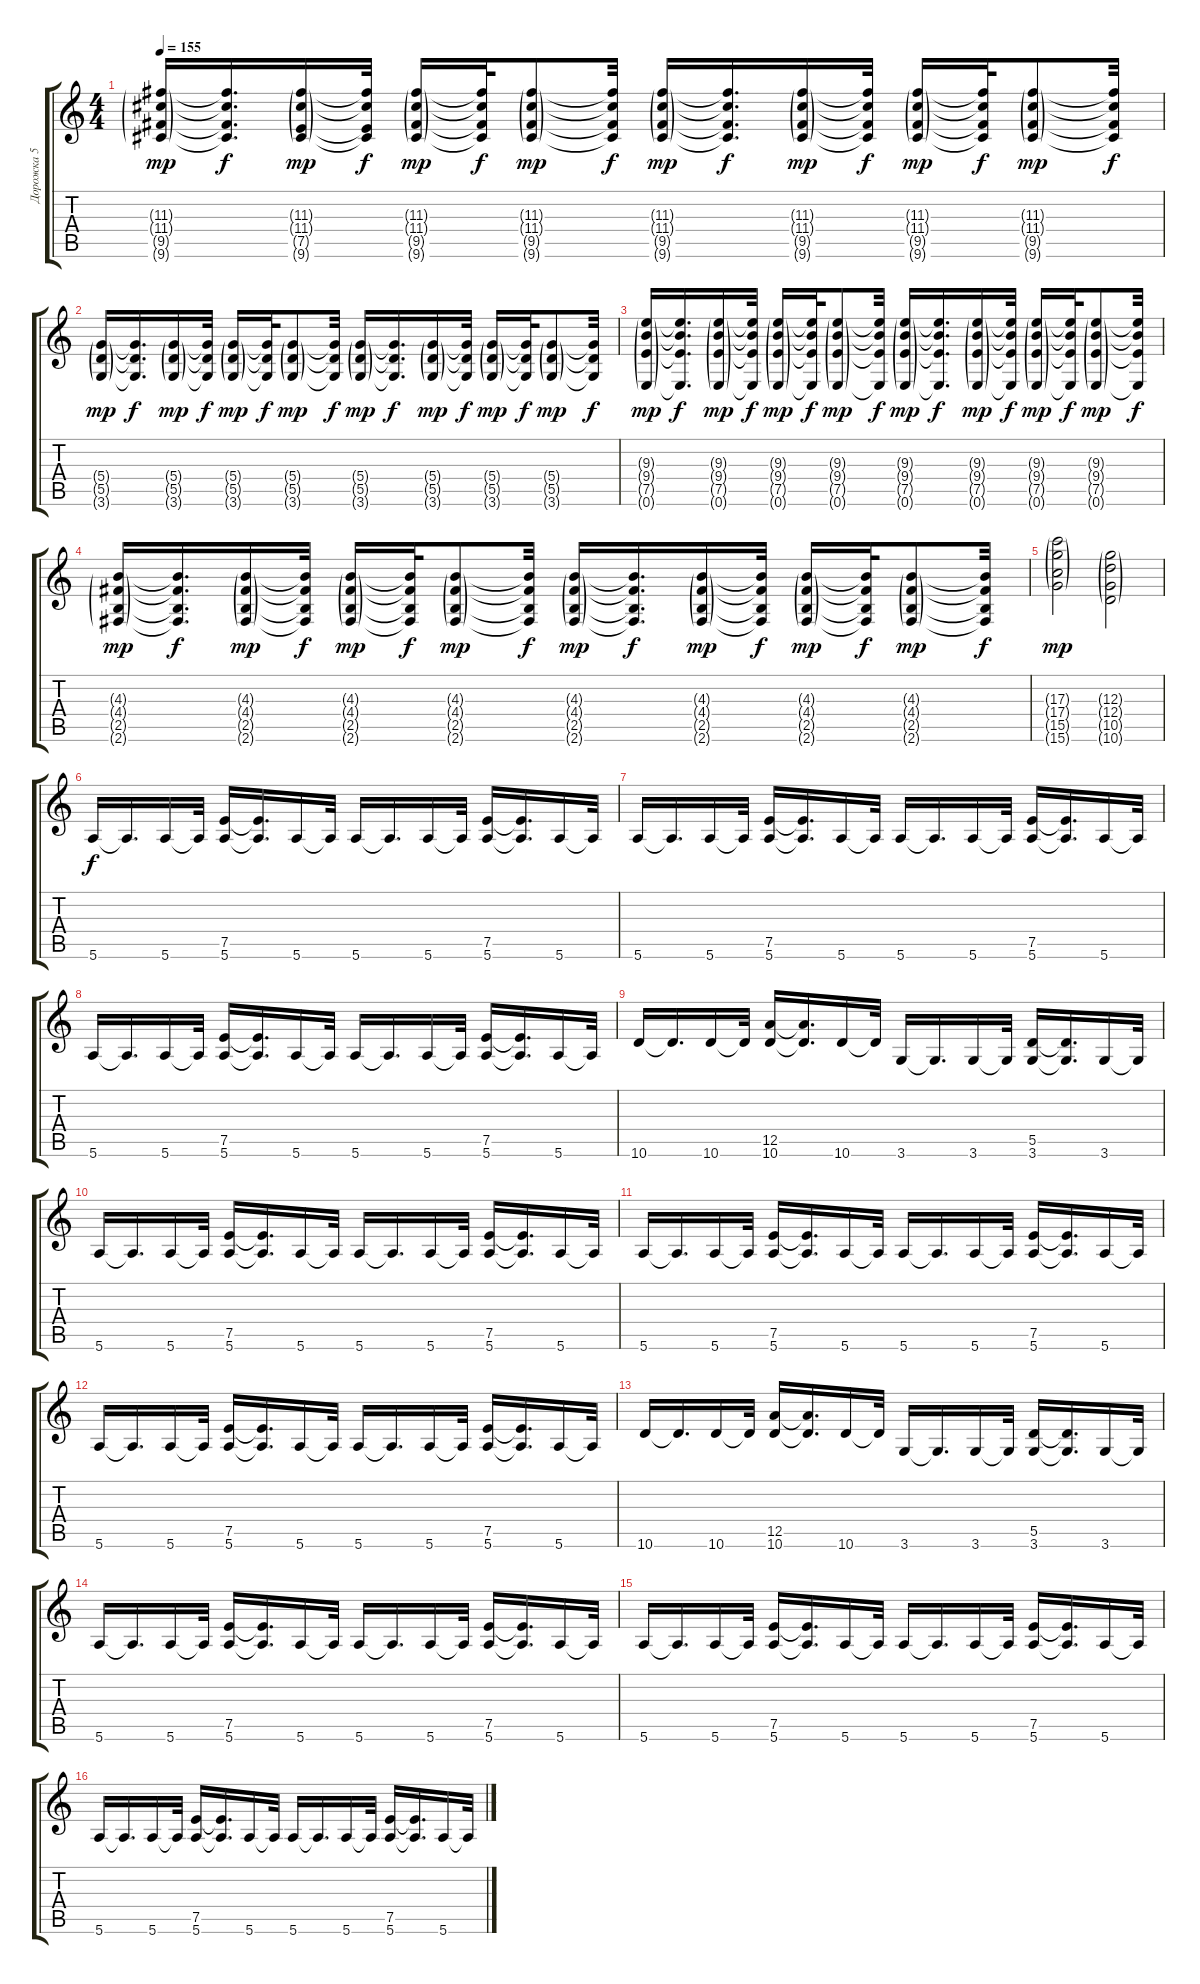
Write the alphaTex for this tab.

\track ("Дорожка 5" "Дорожка 5") {instrument overdrivenguitar}
\staff {score tabs}
\tuning (E4 B3 G3 D3 A2 E2) {hide}
\ts (4 4)
\tempo 155
\clef g2
\ks c
(11.3{g} 11.4{g} 9.5{g} 9.6{g}).16{dy mp} (11.3{t} 11.4{t} 9.5{t} 9.6{t}).16{d dy f} (11.3{g} 11.4{g} 7.5{g} 9.6{g}).16{dy mp} (11.3{t} 11.4{t} 7.5{t} 9.6{t}).32{dy f} (11.3{g} 11.4{g} 9.5{g} 9.6{g}).16{dy mp} (11.3{t} 11.4{t} 9.5{t} 9.6{t}).32{dy f} (11.3{g} 11.4{g} 9.5{g} 9.6{g}).8{dy mp} (11.3{t} 11.4{t} 9.5{t} 9.6{t}).32{dy f} (11.3{g} 11.4{g} 9.5{g} 9.6{g}).16{dy mp} (11.3{t} 11.4{t} 9.5{t} 9.6{t}).16{d dy f} (11.3{g} 11.4{g} 9.5{g} 9.6{g}).16{dy mp} (11.3{t} 11.4{t} 9.5{t} 9.6{t}).32{dy f} (11.3{g} 11.4{g} 9.5{g} 9.6{g}).16{dy mp} (11.3{t} 11.4{t} 9.5{t} 9.6{t}).32{dy f} (11.3{g} 11.4{g} 9.5{g} 9.6{g}).8{dy mp} (11.3{t} 11.4{t} 9.5{t} 9.6{t}).32{dy f} |
(5.4{g} 5.5{g} 3.6{g}).16{dy mp} (5.4{t} 5.5{t} 3.6{t}).16{d dy f} (5.4{g} 5.5{g} 3.6{g}).16{dy mp} (5.4{t} 5.5{t} 3.6{t}).32{dy f} (5.4{g} 5.5{g} 3.6{g}).16{dy mp} (5.4{t} 5.5{t} 3.6{t}).32{dy f} (5.4{g} 5.5{g} 3.6{g}).8{dy mp} (5.4{t} 5.5{t} 3.6{t}).32{dy f} (5.4{g} 5.5{g} 3.6{g}).16{dy mp} (5.4{t} 5.5{t} 3.6{t}).16{d dy f} (5.4{g} 5.5{g} 3.6{g}).16{dy mp} (5.4{t} 5.5{t} 3.6{t}).32{dy f} (5.4{g} 5.5{g} 3.6{g}).16{dy mp} (5.4{t} 5.5{t} 3.6{t}).32{dy f} (5.4{g} 5.5{g} 3.6{g}).8{dy mp} (5.4{t} 5.5{t} 3.6{t}).32{dy f} |
(9.3{g} 9.4{g} 7.5{g} 0.6{g}).16{dy mp} (9.3{t} 9.4{t} 7.5{t} 0.6{t}).16{d dy f} (9.3{g} 9.4{g} 7.5{g} 0.6{g}).16{dy mp} (9.3{t} 9.4{t} 7.5{t} 0.6{t}).32{dy f} (9.3{g} 9.4{g} 7.5{g} 0.6{g}).16{dy mp} (9.3{t} 9.4{t} 7.5{t} 0.6{t}).32{dy f} (9.3{g} 9.4{g} 7.5{g} 0.6{g}).8{dy mp} (9.3{t} 9.4{t} 7.5{t} 0.6{t}).32{dy f} (9.3{g} 9.4{g} 7.5{g} 0.6{g}).16{dy mp} (9.3{t} 9.4{t} 7.5{t} 0.6{t}).16{d dy f} (9.3{g} 9.4{g} 7.5{g} 0.6{g}).16{dy mp} (9.3{t} 9.4{t} 7.5{t} 0.6{t}).32{dy f} (9.3{g} 9.4{g} 7.5{g} 0.6{g}).16{dy mp} (9.3{t} 9.4{t} 7.5{t} 0.6{t}).32{dy f} (9.3{g} 9.4{g} 7.5{g} 0.6{g}).8{dy mp} (9.3{t} 9.4{t} 7.5{t} 0.6{t}).32{dy f} |
(4.3{g} 4.4{g} 2.5{g} 2.6{g}).16{dy mp} (4.3{t} 4.4{t} 2.5{t} 2.6{t}).16{d dy f} (4.3{g} 4.4{g} 2.5{g} 2.6{g}).16{dy mp} (4.3{t} 4.4{t} 2.5{t} 2.6{t}).32{dy f} (4.3{g} 4.4{g} 2.5{g} 2.6{g}).16{dy mp} (4.3{t} 4.4{t} 2.5{t} 2.6{t}).32{dy f} (4.3{g} 4.4{g} 2.5{g} 2.6{g}).8{dy mp} (4.3{t} 4.4{t} 2.5{t} 2.6{t}).32{dy f} (4.3{g} 4.4{g} 2.5{g} 2.6{g}).16{dy mp} (4.3{t} 4.4{t} 2.5{t} 2.6{t}).16{d dy f} (4.3{g} 4.4{g} 2.5{g} 2.6{g}).16{dy mp} (4.3{t} 4.4{t} 2.5{t} 2.6{t}).32{dy f} (4.3{g} 4.4{g} 2.5{g} 2.6{g}).16{dy mp} (4.3{t} 4.4{t} 2.5{t} 2.6{t}).32{dy f} (4.3{g} 4.4{g} 2.5{g} 2.6{g}).8{dy mp} (4.3{t} 4.4{t} 2.5{t} 2.6{t}).32{dy f} |
(17.3{g} 17.4{g} 15.5{g} 15.6{g}).2{dy mp} (12.3{g} 12.4{g} 10.5{g} 10.6{g}).2 |
5.6.16{dy f} 5.6{t}.16{d} 5.6.16 5.6{t}.32 (7.5 5.6).16 (7.5{t} 5.6{t}).16{d} 5.6.16 5.6{t}.32 5.6.16 5.6{t}.16{d} 5.6.16 5.6{t}.32 (7.5 5.6).16 (7.5{t} 5.6{t}).16{d} 5.6.16 5.6{t}.32 |
5.6.16 5.6{t}.16{d} 5.6.16 5.6{t}.32 (7.5 5.6).16 (7.5{t} 5.6{t}).16{d} 5.6.16 5.6{t}.32 5.6.16 5.6{t}.16{d} 5.6.16 5.6{t}.32 (7.5 5.6).16 (7.5{t} 5.6{t}).16{d} 5.6.16 5.6{t}.32 |
5.6.16 5.6{t}.16{d} 5.6.16 5.6{t}.32 (7.5 5.6).16 (7.5{t} 5.6{t}).16{d} 5.6.16 5.6{t}.32 5.6.16 5.6{t}.16{d} 5.6.16 5.6{t}.32 (7.5 5.6).16 (7.5{t} 5.6{t}).16{d} 5.6.16 5.6{t}.32 |
10.6.16 10.6{t}.16{d} 10.6.16 10.6{t}.32 (12.5 10.6).16 (12.5{t} 10.6{t}).16{d} 10.6.16 10.6{t}.32 3.6.16 3.6{t}.16{d} 3.6.16 3.6{t}.32 (5.5 3.6).16 (5.5{t} 3.6{t}).16{d} 3.6.16 3.6{t}.32 |
5.6.16 5.6{t}.16{d} 5.6.16 5.6{t}.32 (7.5 5.6).16 (7.5{t} 5.6{t}).16{d} 5.6.16 5.6{t}.32 5.6.16 5.6{t}.16{d} 5.6.16 5.6{t}.32 (7.5 5.6).16 (7.5{t} 5.6{t}).16{d} 5.6.16 5.6{t}.32 |
5.6.16 5.6{t}.16{d} 5.6.16 5.6{t}.32 (7.5 5.6).16 (7.5{t} 5.6{t}).16{d} 5.6.16 5.6{t}.32 5.6.16 5.6{t}.16{d} 5.6.16 5.6{t}.32 (7.5 5.6).16 (7.5{t} 5.6{t}).16{d} 5.6.16 5.6{t}.32 |
5.6.16 5.6{t}.16{d} 5.6.16 5.6{t}.32 (7.5 5.6).16 (7.5{t} 5.6{t}).16{d} 5.6.16 5.6{t}.32 5.6.16 5.6{t}.16{d} 5.6.16 5.6{t}.32 (7.5 5.6).16 (7.5{t} 5.6{t}).16{d} 5.6.16 5.6{t}.32 |
10.6.16 10.6{t}.16{d} 10.6.16 10.6{t}.32 (12.5 10.6).16 (12.5{t} 10.6{t}).16{d} 10.6.16 10.6{t}.32 3.6.16 3.6{t}.16{d} 3.6.16 3.6{t}.32 (5.5 3.6).16 (5.5{t} 3.6{t}).16{d} 3.6.16 3.6{t}.32 |
5.6.16 5.6{t}.16{d} 5.6.16 5.6{t}.32 (7.5 5.6).16 (7.5{t} 5.6{t}).16{d} 5.6.16 5.6{t}.32 5.6.16 5.6{t}.16{d} 5.6.16 5.6{t}.32 (7.5 5.6).16 (7.5{t} 5.6{t}).16{d} 5.6.16 5.6{t}.32 |
5.6.16 5.6{t}.16{d} 5.6.16 5.6{t}.32 (7.5 5.6).16 (7.5{t} 5.6{t}).16{d} 5.6.16 5.6{t}.32 5.6.16 5.6{t}.16{d} 5.6.16 5.6{t}.32 (7.5 5.6).16 (7.5{t} 5.6{t}).16{d} 5.6.16 5.6{t}.32 |
5.6.16 5.6{t}.16{d} 5.6.16 5.6{t}.32 (7.5 5.6).16 (7.5{t} 5.6{t}).16{d} 5.6.16 5.6{t}.32 5.6.16 5.6{t}.16{d} 5.6.16 5.6{t}.32 (7.5 5.6).16 (7.5{t} 5.6{t}).16{d} 5.6.16 5.6{t}.32
